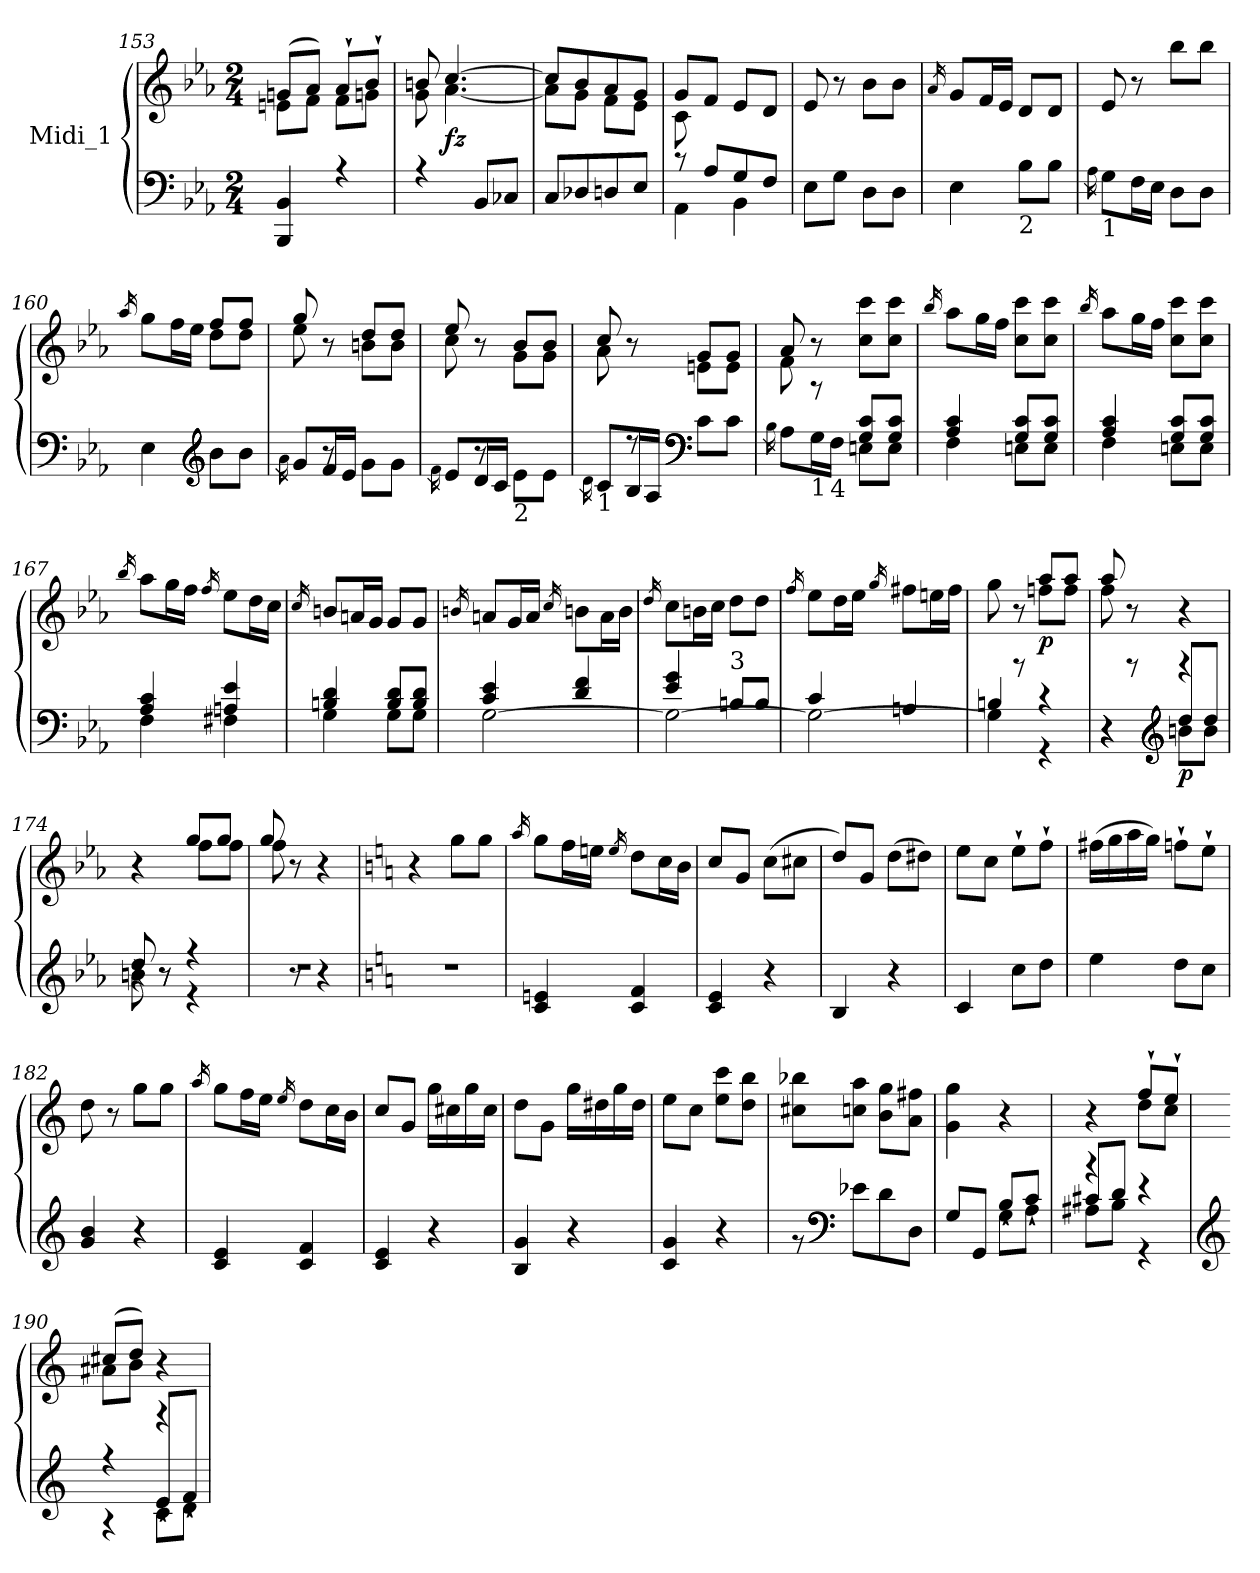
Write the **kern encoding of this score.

**kern	**kern	**dynam
*part1	*part1	*part1
*staff2	*staff1	*staff1/2
*I"Midi_1	*	*
!!LO:PB:g=z
*clefF4	*clefG2	*
*k[b-e-a-]	*k[b-e-a-]	*
*E-:	*E-:	*
*M2/4	*M2/4	*
=153	=153	=153
*^	*^	*
4BBB-/ 4BB-/	2ryy	(8gni/L	8en\L	.
.	.	8a-/J)	8f\J	.
4r	.	8a-`/L	8f\L	.
.	.	8b-`/J	8gni\J	.
!!LO:LB:g=z	!!
=154	=154	=154	=154	=154
4r	2ryy	8bn/	8g\	.
!	!	!	!	!LO:DY:b
.	.	[4.cc/	[4.a-\	fz
8BB-/L	.	.	.	.
8C-X/J	.	.	.	.
=155	=155	=155	=155	=155
8C/L	2ryy	8cc/L]	8a-\L]	.
8D-X/	.	8b-i/	8g\J	.
8Dn/	.	8a-/	8f\L	.
8E-/J	.	8g/J	8e-\J	.
=156	=156	=156	=156	=156
*	*^	*	*	*
8ryy	8r	4AA-\	8g/L	8c\	.
8ryy	8A-/L	.	8f/J	4.ryy	.
4ryy	8G/	4BB-\	8e-/L	.	.
.	8F/J	.	8d/J	.	.
*	*	*	*v	*v	*
=157	=157	=157	=157	=157
2ryy	8E-\L	2ryy	8e-/	.
.	8G\J	.	8r	.
.	8D\L	.	8b-\L	.
.	8D\J	.	8b-\J	.
=158	=158	=158	=158	=158
.	.	.	16qa-/	.
2ryy	4E-\	2ryy	8g/L	.
.	.	.	16f/L	.
.	.	.	16e-/JJ	.
!	!LO:TX:b:t=2	!	!	!
.	8B-\L	.	8d/L	.
.	8B-\J	.	8d/J	.
=159	=159	=159	=159	=159
.	16qA-\	.	.	.
!LO:TX:b:t=1	!	!	!	!
2ryy	8G\L	2ryy	8e-/	.
.	16F\L	.	8r	.
.	16E-\JJ	.	.	.
.	8D\L	.	8bb-\L	.
.	8D\J	.	8bb-\J	.
=160	=160	=160	=160	=160
.	.	.	16qaa-/	.
*	*	*	*^	*
4ryy	4E-\	4ryy	8gg\L	4ryy	.
.	.	.	16ff\L	.	.
.	.	.	16ee-\JJ	.	.
*clefG2	*	*	*	*	*
4ryy	8b-\L	4ryy	8ff/L	8dd\L	.
.	8b-\J	.	8ff/J	8dd\J	.
!!LO:LB:g=z	!!
=161	=161	=161	=161	=161	=161
.	16qa-\	.	.	.	.
8ryy	8g/L	2ryy	8gg/	8ee-\	.
8r	16f/L	.	8r	8ryy	.
.	16e-/JJ	.	.	.	.
4ryy	8g\L	.	8dd/L	8bn\L	.
.	8g\J	.	8dd/J	8b\J	.
=162	=162	=162	=162	=162	=162
.	16qf\	.	.	.	.
8ryy	8e-/L	2ryy	8ee-/	8cc\	.
8r	16d/L	.	8r	8ryy	.
.	16c/JJ	.	.	.	.
!LO:TX:b:t=2	!	!	!	!	!
4ryy	8e-\L	.	8b-i/L	8g\L	.
.	8e-\J	.	8b-/J	8g\J	.
=163	=163	=163	=163	=163	=163
.	16qd\	.	.	.	.
!LO:TX:b:t=1	!	!	!	!	!
8ryy	8c/L	4ryy	8cc/	8a-\	.
8r	16B-/L	.	8r	8ryy	.
.	16A-/JJ	.	.	.	.
*clefF4	*	*	*	*	*
4ryy	8c\L	4ryy	8g/L	8en\L	.
.	8c\J	.	8g/J	8e\J	.
=164	=164	=164	=164	=164	=164
.	16qB-\	.	.	.	.
8ryy	8A-\L	4ryy	8a-/	8f\	.
!LO:TX:b:t=1	!	!	!	!	!
8rb	16G\L	.	8r	4.ryy	.
!	!LO:TX:b:t=4	!	!	!	!
.	16F\JJ	.	.	.	.
4ryy	8G/ 8c/L	8En\L	8cc\ 8ccc\L	.	.
.	8G/ 8c/J	8E\J	8cc\ 8ccc\J	.	.
*	*	*	*v	*v	*
=165	=165	=165	=165	=165
.	.	.	16qbb-/	.
2ryy	4A-/ 4c/	4F\	8aa-\L	.
.	.	.	16gg\L	.
.	.	.	16ff\JJ	.
.	8G/ 8c/L	8En\L	8cc\ 8ccc\L	.
.	8G/ 8c/J	8E\J	8cc\ 8ccc\J	.
!!LO:LB:g=z
=166	=166	=166	=166	=166
.	.	.	16qbb-/	.
2ryy	4A-/ 4c/	4F\	8aa-\L	.
.	.	.	16gg\L	.
.	.	.	16ff\JJ	.
.	8G/ 8c/L	8En\L	8cc\ 8ccc\L	.
.	8G/ 8c/J	8E\J	8cc\ 8ccc\J	.
!!LO:PB:g=z
=167	=167	=167	=167	=167
.	.	.	16qbb-/	.
2ryy	4A-/ 4c/	4F\	8aa-\L	.
.	.	.	16gg\L	.
.	.	.	16ff\JJ	.
.	.	.	16qff/	.
.	4An/ 4e-/	4F#X\	8ee-i\L	.
.	.	.	16dd\L	.
.	.	.	16cc\JJ	.
=168	=168	=168	=168	=168
.	.	.	16qcc/	.
2ryy	4Bn/ 4d/	4G\	8bn/L	.
.	.	.	16an/L	.
.	.	.	16g/JJ	.
.	8B/ 8d/L	8G\L	8g/L	.
.	8B/ 8d/J	8G\J	8g/J	.
=169	=169	=169	=169	=169
.	.	.	16qbn/	.
2ryy	4c/ 4e-/	[2G\	8an/L	.
.	.	.	16g/L	.
.	.	.	16a/JJ	.
.	.	.	16qcc/	.
.	4d/ 4f/	.	8b\L	.
.	.	.	16a\L	.
.	.	.	16b\JJ	.
=170	=170	=170	=170	=170
.	.	.	16qdd/	.
2ryy	4e-/ 4g/	2G\_	8cc\L	.
.	.	.	16bn\L	.
.	.	.	16cc\JJ	.
!	!LO:TX:a:t=3	!	!	!
.	8Bn/L	.	8dd\L	.
.	8B/J	.	8dd\J	.
!!LO:LB:g=z
=171	=171	=171	=171	=171
.	.	.	16qff/	.
2ryy	4c/	2G\_	8ee-\L	.
.	.	.	16dd\L	.
.	.	.	16ee-\JJ	.
.	.	.	16qgg/	.
.	4An/	.	8ff#X\L	.
.	.	.	16een\L	.
.	.	.	16ff#\JJ	.
=172	=172	=172	=172	=172
*	*	*	*^	*
8ryy	4Bn/	4G\]	8gg\	4ryy	.
8rb	.	.	8r	.	.
!	!	!	!	!	!LO:DY:b
4ryy	4r	4r	8aa-i/L	8ffni\L	p
.	.	.	8aa-/J	8ff\J	.
!!LO:LB:g=z	!!
=173	=173	=173	=173	=173	=173
8ryy	4r	4r	8aa-/	8ff\	.
8rb	.	.	8r	4.ryy	.
*clefG2	*	*	*	*	*
!	!	!	!	!	!LO:DY:b=2
4rggg	8dd/L	8bn\L	4r	.	p
.	8dd/J	8b\J	.	.	.
=174	=174	=174	=174	=174	=174
4r	8dd/	8bn\	4r	4ryy	.
.	8r	8r	.	.	.
4ryy	4r	4r	8gg/L	8ff\L	.
.	.	.	8gg/J	8ff\J	.
=175	=175	=175	=175	=175	=175
8ryy	2r	2ryy	8gg/	8ff\	.
8r	.	.	8r	4.ryy	.
4r	.	.	4r	.	.
*	*	*	*v	*v	*
=176	=176	=176	=176	=176
*k[]	*	*	*k[]	*
*C:	*	*	*C:	*
2ryy	2r	2ryy	4r	.
.	.	.	8gg\L	.
.	.	.	8gg\J	.
=177	=177	=177	=177	=177
.	.	.	16qaa/	.
2ryy	4c/ 4eni/	2ryy	8gg\L	.
.	.	.	16ff\L	.
.	.	.	16eeni\JJ	.
.	.	.	16qee/	.
.	4c/ 4f/	.	8dd\L	.
.	.	.	16cc\L	.
.	.	.	16b\JJ	.
=178	=178	=178	=178	=178
2ryy	4c/ 4e/	2ryy	8cc/L	.
.	.	.	8g/J	.
.	4r	.	(>8cc\L	.
.	.	.	8cc#X\J	.
=179	=179	=179	=179	=179
2ryy	4B/	2ryy	8dd/L)	.
.	.	.	8g/J	.
.	4r	.	(>8dd\L	.
.	.	.	8dd#X\J)	.
*v	*v	*v	*	*
!!LO:LB:g=z
=180	=180	=180
4c/	8ee\L	.
.	8cc\J	.
8cc\L	8ee`\L	.
8dd\J	8ff`\J	.
=181	=181	=181
4ee\	(>16ff#X\LL	.
.	16gg\	.
.	16aa\	.
.	16gg\JJ)	.
8dd\L	8ffn`\L	.
8cc\J	8ee`\J	.
=182	=182	=182
4g/ 4b/	8dd\	.
.	8r	.
4r	8gg\L	.
.	8gg\J	.
=183	=183	=183
.	16qaa/	.
4c/ 4e/	8gg\L	.
.	16ff\L	.
.	16ee\JJ	.
.	16qee/	.
4c/ 4f/	8dd\L	.
.	16cc\L	.
.	16b\JJ	.
=184	=184	=184
4c/ 4e/	8cc/L	.
.	8g/J	.
4r	16gg\LL	.
.	16cc#X\	.
.	16gg\	.
.	16cc#\JJ	.
=185	=185	=185
4B/ 4g/	8dd\L	.
.	8g\J	.
4r	16gg\LL	.
.	16dd#X\	.
.	16gg\	.
.	16dd#\JJ	.
=186	=186	=186
4c/ 4g/	8ee\L	.
.	8cc\J	.
4r	8ee\ 8ccc\L	.
.	8dd\ 8bb\J	.
!!LO:LB:g=z
=187	=187	=187
*^	*	*
*	*^	*	*
2ryy	8r	8ryy	8cc#X\ 8bb-X\L	.
*clefF4	*	*	*	*
.	8e-X\L	8ryy	8ccn\ 8aa\J	.
.	8d\	4ryy	8b\ 8gg\L	.
.	8D\J	.	8a\ 8ff#X\J	.
=188	=188	=188	=188	=188
2ryy	8G/L	4ryy	4g\ 4gg\	.
.	8GG/J	.	.	.
.	8B`/L	8G\L	4r	.
.	8c`/J	8A\J	.	.
=189	=189	=189	=189	=189
*	*	*	*^	*
4rb	8c#X/L	8A#X\L	4r	4ryy	.
.	8d/J	8B\J	.	.	.
4ryy	4r	4r	8ff`/L	8dd\L	.
.	.	.	8ee`/J	8cc\J	.
=190	=190	=190	=190	=190	=190
*clefG2	*	*	*	*	*
4ryy	4r	4r	(8cc#X/L	8a#X\L	.
.	.	.	8dd/J)	8b\J	.
4rggg	8e`/L	8c\L	4r	4ryy	.
.	8f`/J	8d\J	.	.	.
*v	*v	*v	*	*	*
*	*v	*v	*
=	=	=
*-	*-	*-
